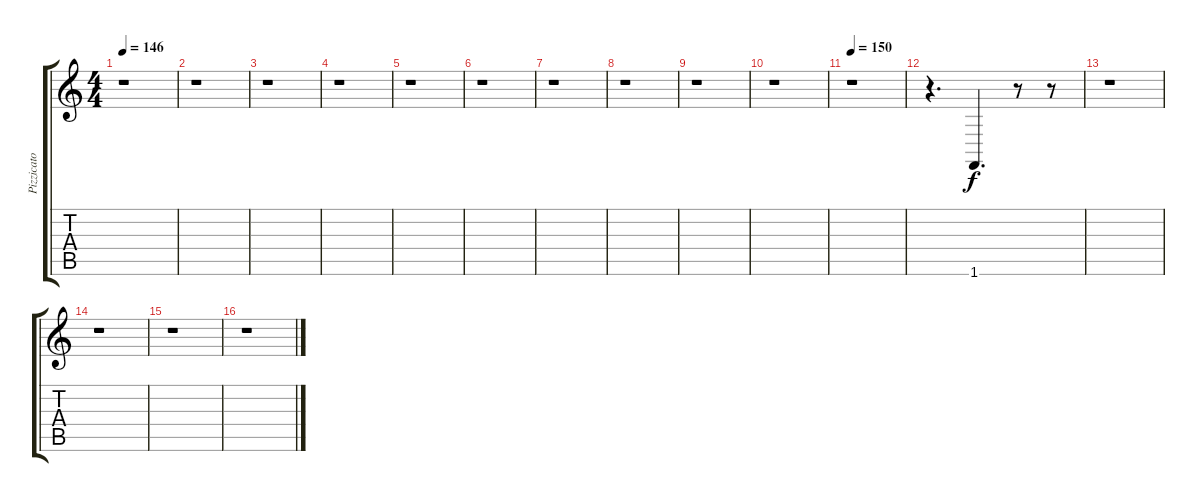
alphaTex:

\track ("Pizzicato" "Pizzicato") {instrument pizzicatostrings}
\staff {score tabs}
\tuning (E4 B3 G3 D3 A2 E2) {hide}
\ts (4 4)
\tempo 146
\clef g2
\ks c
r.1{dy f} |
r.1 |
r.1 |
r.1 |
r.1 |
r.1 |
r.1 |
r.1 |
r.1 |
r.1 |
\tempo 150
r.1 |
r.4{d} 1.6.4{d} r.8 r.8 |
r.1 |
r.1 |
r.1 |
r.1
